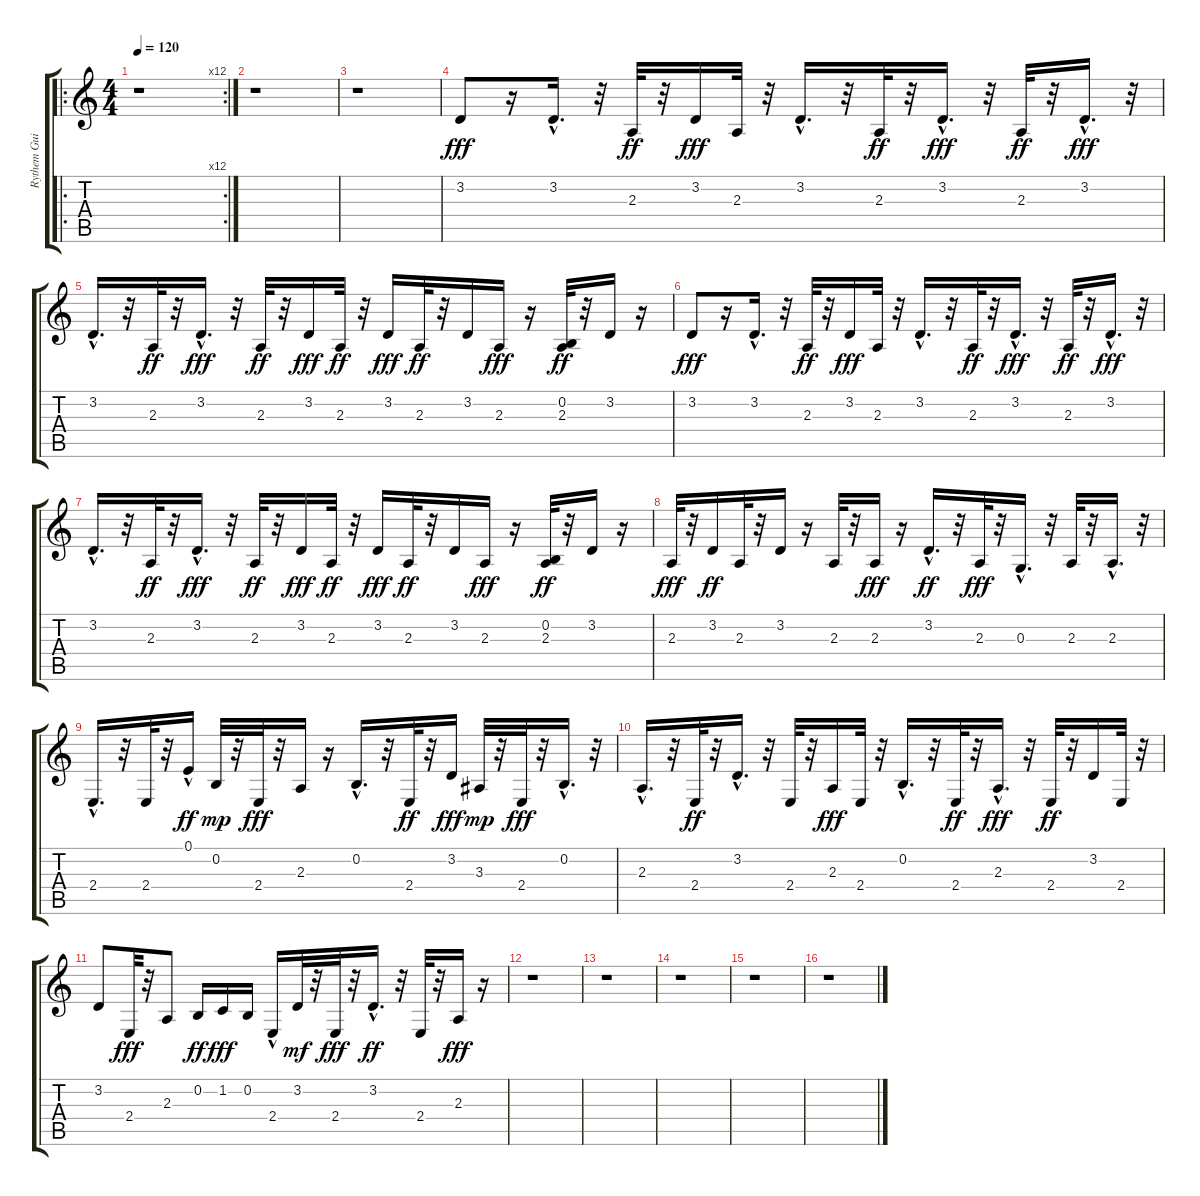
\track ("Rythem Guitar" "Rythem Gui") {instrument guitarfretnoise}
\staff {score tabs}
\tuning (E4 B3 G3 D3 A2 E2) {hide}
\ro
\rc 12
\ts (4 4)
\tempo 120
\clef g2
\ks c
r.1{dy fff instrument guitarfretnoise} |
r.1 |
r.1 |
3.2.8 r.16 3.2{hac}.16{d} r.32 2.3.32{dy ff} r.32 3.2.16{dy fff} 2.3.32 r.32 3.2{hac}.16{d} r.32 2.3.32{dy ff} r.32 3.2{hac}.16{d dy fff} r.32 2.3.32{dy ff} r.32 3.2{hac}.16{d dy fff} r.32 |
3.2{hac}.16{d} r.32 2.3.32{dy ff} r.32 3.2{hac}.16{d dy fff} r.32 2.3.32{dy ff} r.32 3.2.16{dy fff} 2.3.32{dy ff} r.32 3.2.16{dy fff} 2.3.32{dy ff} r.32 3.2.16 2.3.16{dy fff} r.16 (0.2 2.3).32{dy ff} r.32 3.2.16 r.16 |
3.2.8{dy fff} r.16 3.2{hac}.16{d} r.32 2.3.32{dy ff} r.32 3.2.16{dy fff} 2.3.32 r.32 3.2{hac}.16{d} r.32 2.3.32{dy ff} r.32 3.2{hac}.16{d dy fff} r.32 2.3.32{dy ff} r.32 3.2{hac}.16{d dy fff} r.32 |
3.2{hac}.16{d} r.32 2.3.32{dy ff} r.32 3.2{hac}.16{d dy fff} r.32 2.3.32{dy ff} r.32 3.2.16{dy fff} 2.3.32{dy ff} r.32 3.2.16{dy fff} 2.3.32{dy ff} r.32 3.2.16 2.3.16{dy fff} r.16 (0.2 2.3).32{dy ff} r.32 3.2.16 r.16 |
2.3.32{dy fff} r.32 3.2.16{dy ff} 2.3.32 r.32 3.2.16 r.16 2.3.32 r.32 2.3.16{dy fff} r.16 3.2{hac}.16{d dy ff} r.32 2.3.32{dy fff} r.32 0.3{hac}.16{d} r.32 2.3.32 r.32 2.3{hac}.16{d} r.32 |
2.4{hac}.16{d} r.32 2.4.32 r.32 0.1{hac}.16{dy ff} 0.2.32{dy mp} r.32 2.4.32{dy fff} r.32 2.3.16 r.16 0.2{hac}.16{d} r.32 2.4.32{dy ff} r.32 3.2.16{dy fff} 3.3.32{dy mp} r.32 2.4.32{dy fff} r.32 0.2{hac}.16{d} r.32 |
2.3{hac}.16{d} r.32 2.4.32{dy ff} r.32 3.2{hac}.16{d} r.32 2.4.32 r.32 2.3.16{dy fff} 2.4.32 r.32 0.2{hac}.16{d} r.32 2.4.32{dy ff} r.32 2.3{hac}.16{d dy fff} r.32 2.4.32{dy ff} r.32 3.2.16 2.4.32 r.32 |
3.2.8 2.4.32{dy fff} r.32 2.3.8 0.2.16{dy ff} 1.2.16{dy fff} 0.2.16 2.4{hac}.16 3.2.32{dy mf} r.32 2.4.32{dy fff} r.32 3.2{hac}.16{d dy ff} r.32 2.4.32 r.32 2.3.16{dy fff} r.16 |
r.1 |
r.1 |
r.1 |
r.1 |
r.1
